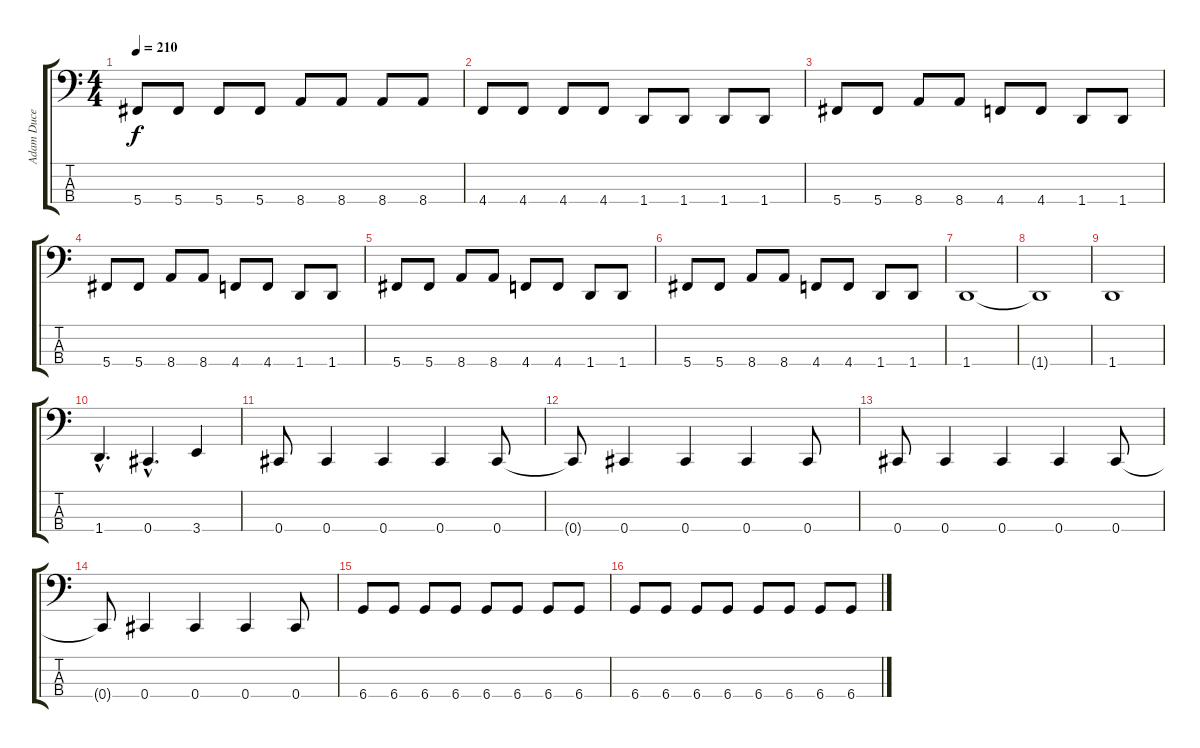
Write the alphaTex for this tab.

\track ("Adam Duce" "Adam Duce") {instrument electricbassfinger}
\staff {score tabs}
\tuning (E2 B1 Gb1 Db1) {hide}
\ts (4 4)
\tempo 210
\clef f4
\ks c
5.4.8{dy f} 5.4.8 5.4.8 5.4.8 8.4.8 8.4.8 8.4.8 8.4.8 |
4.4.8 4.4.8 4.4.8 4.4.8 1.4.8 1.4.8 1.4.8 1.4.8 |
5.4.8 5.4.8 8.4.8 8.4.8 4.4.8 4.4.8 1.4.8 1.4.8 |
5.4.8 5.4.8 8.4.8 8.4.8 4.4.8 4.4.8 1.4.8 1.4.8 |
5.4.8 5.4.8 8.4.8 8.4.8 4.4.8 4.4.8 1.4.8 1.4.8 |
5.4.8 5.4.8 8.4.8 8.4.8 4.4.8 4.4.8 1.4.8 1.4.8 |
1.4.1 |
1.4{t}.1 |
1.4.1 |
1.4{hac}.4{d} 0.4{hac}.4{d} 3.4.4 |
0.4.8 0.4.4 0.4.4 0.4.4 0.4.8 |
0.4{t}.8 0.4.4 0.4.4 0.4.4 0.4.8 |
0.4.8 0.4.4 0.4.4 0.4.4 0.4.8 |
0.4{t}.8 0.4.4 0.4.4 0.4.4 0.4.8 |
6.4.8 6.4.8 6.4.8 6.4.8 6.4.8 6.4.8 6.4.8 6.4.8 |
6.4.8 6.4.8 6.4.8 6.4.8 6.4.8 6.4.8 6.4.8 6.4.8
